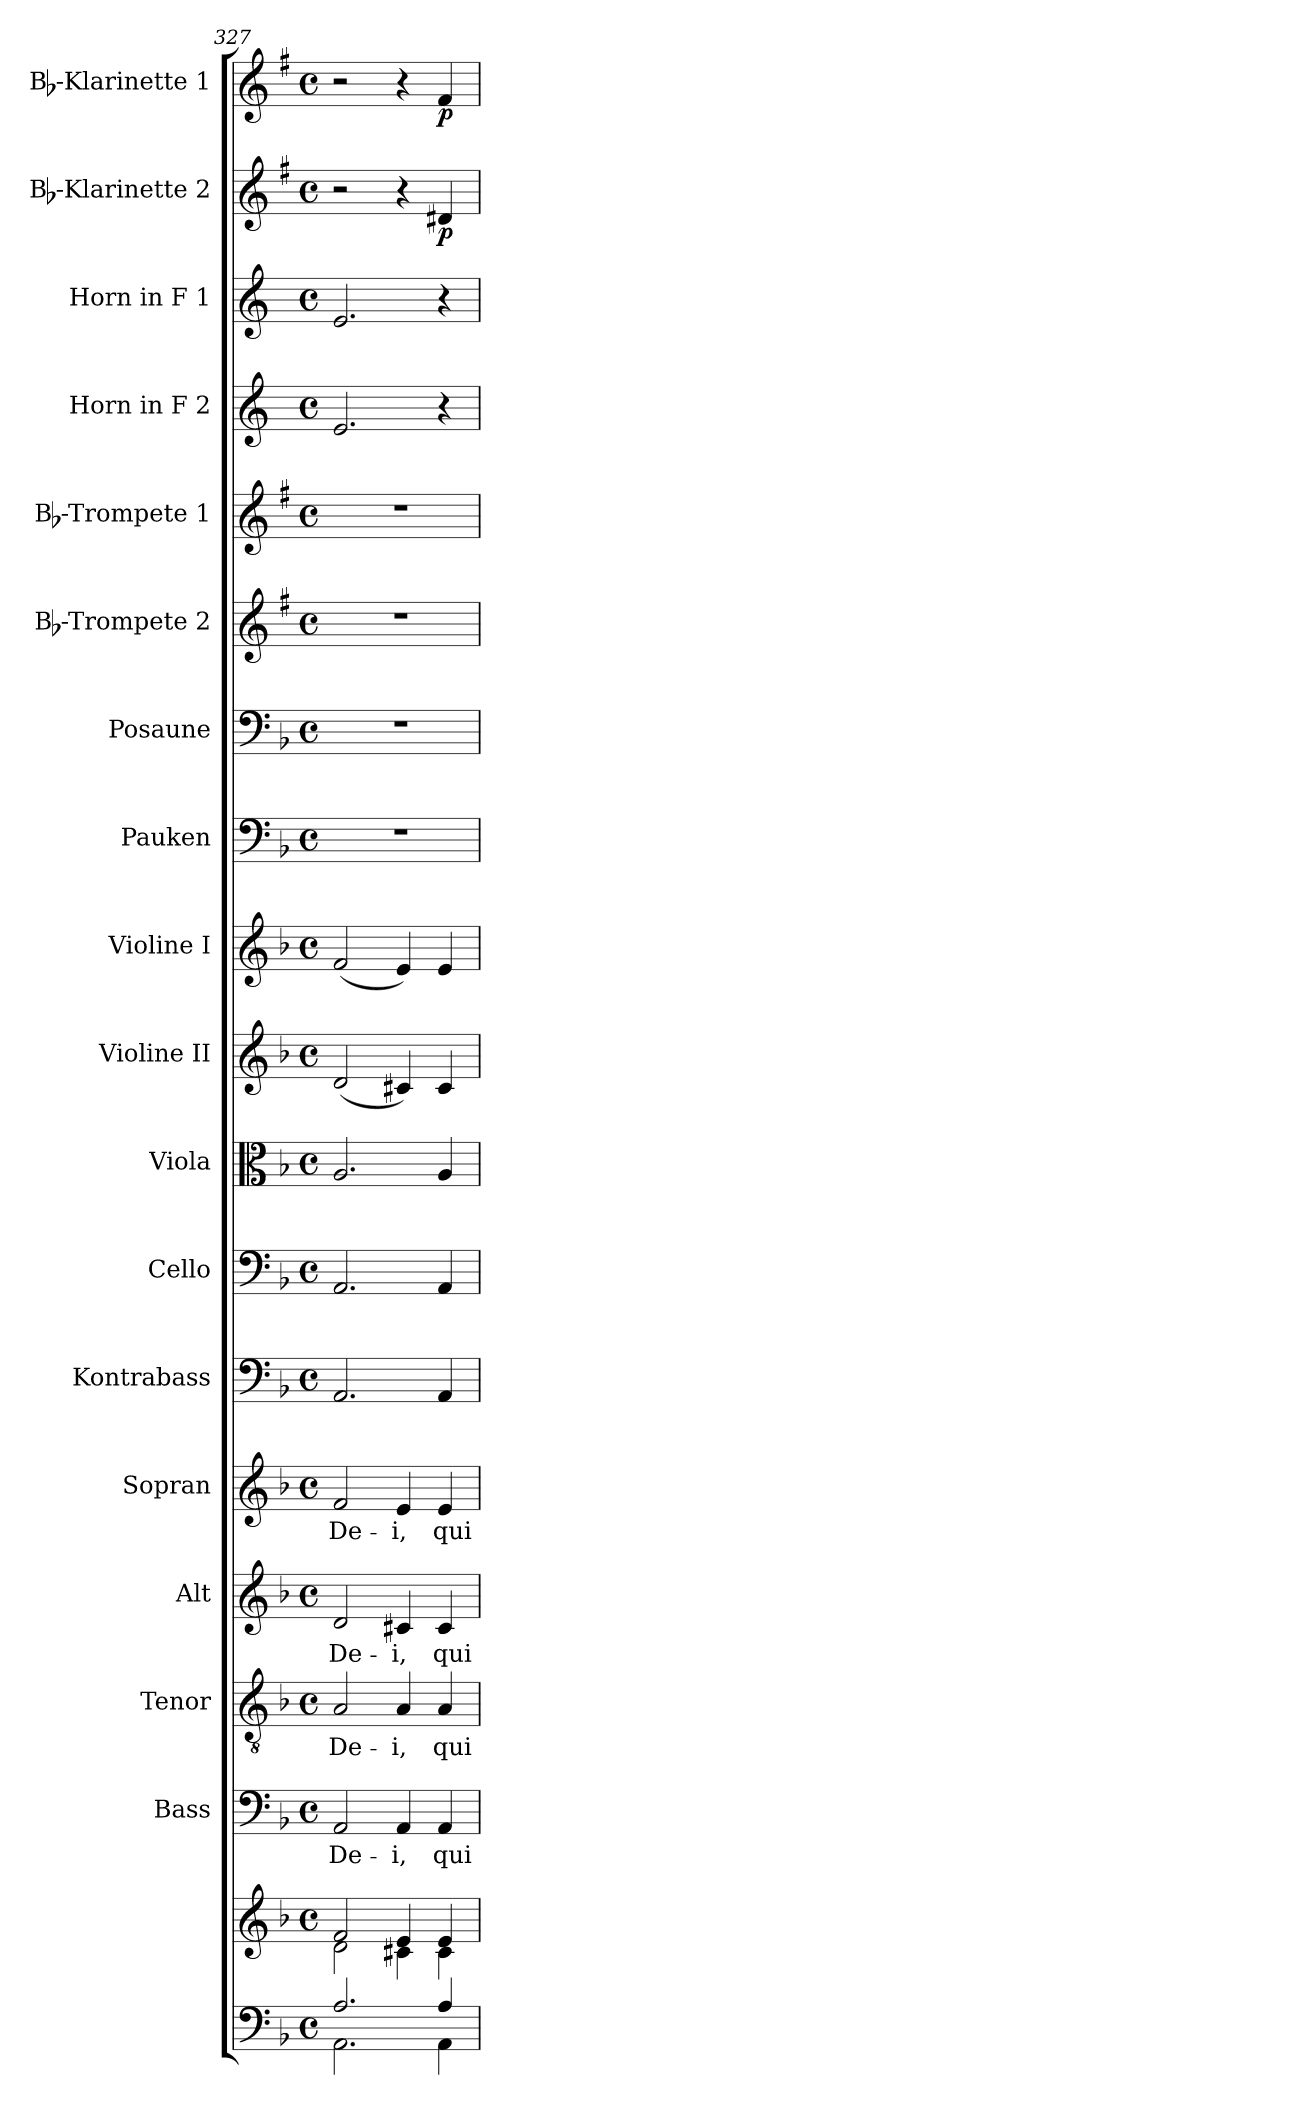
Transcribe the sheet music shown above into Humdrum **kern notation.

**kern	**kern	**kern	**text	**kern	**text	**kern	**text	**kern	**text	**kern	**kern	**kern	**kern	**kern	**kern	**kern	**kern	**kern	**kern	**kern	**kern	**dynam	**kern	**dynam
*part18	*part18	*part17	*part17	*part16	*part16	*part15	*part15	*part14	*part14	*part13	*part12	*part11	*part10	*part9	*part8	*part7	*part6	*part5	*part4	*part3	*part2	*part2	*part1	*part1
*staff19	*staff18	*staff17	*staff17	*staff16	*staff16	*staff15	*staff15	*staff14	*staff14	*staff13	*staff12	*staff11	*staff10	*staff9	*staff8	*staff7	*staff6	*staff5	*staff4	*staff3	*staff2	*staff2	*staff1	*staff1
*	*	*I"Bass	*	*I"Tenor	*	*I"Alt	*	*I"Sopran	*	*I"Kontrabass	*I"Cello	*I"Viola	*I"Violine II	*I"Violine I	*I"Pauken	*I"Posaune	*I"Bb-Trompete 2	*I"Bb-Trompete 1	*I"Horn in F 2	*I"Horn in F 1	*I"Bb-Klarinette 2	*	*I"Bb-Klarinette 1	*
*	*	*I'B.	*	*I'T.	*	*I'A.	*	*I'S.	*	*I'Kb.	*	*I'Vla.	*I'Vl. II	*I'Vl. I	*I'Pk.	*I'Pos.	*I'Bb Trp. 2	*I'Bb Trp. 1	*	*	*I'Bb Kl. 2	*	*I'Bb Kl. 1	*
*clefF4	*clefG2	*clefF4	*	*clefGv2	*	*clefG2	*	*clefG2	*	*clefF4	*clefF4	*clefC3	*clefG2	*clefG2	*clefF4	*clefF4	*clefG2	*clefG2	*clefG2	*clefG2	*clefG2	*	*clefG2	*
*	*	*	*	*	*	*	*	*	*	*ITrd7c12	*	*	*	*	*	*	*ITrd1c2	*ITrd1c2	*ITrd4c7	*ITrd4c7	*ITrd1c2	*	*ITrd1c2	*
*k[b-]	*k[b-]	*k[b-]	*	*k[b-]	*	*k[b-]	*	*k[b-]	*	*k[b-]	*k[b-]	*k[b-]	*k[b-]	*k[b-]	*k[b-]	*k[b-]	*k[b-]	*k[b-]	*k[b-]	*k[b-]	*k[b-]	*	*k[b-]	*
*F:	*F:	*F:	*	*F:	*	*F:	*	*F:	*	*F:	*F:	*F:	*F:	*F:	*F:	*F:	*F:	*F:	*F:	*F:	*F:	*	*F:	*
*M4/4	*M4/4	*M4/4	*	*M4/4	*	*M4/4	*	*M4/4	*	*M4/4	*M4/4	*M4/4	*M4/4	*M4/4	*M4/4	*M4/4	*M4/4	*M4/4	*M4/4	*M4/4	*M4/4	*	*M4/4	*
*met(c)	*met(c)	*met(c)	*	*met(c)	*	*met(c)	*	*met(c)	*	*met(c)	*met(c)	*met(c)	*met(c)	*met(c)	*met(c)	*met(c)	*met(c)	*met(c)	*met(c)	*met(c)	*met(c)	*	*met(c)	*
=327	=327	=327	=327	=327	=327	=327	=327	=327	=327	=327	=327	=327	=327	=327	=327	=327	=327	=327	=327	=327	=327	=327	=327	=327
*^	*^	*	*	*	*	*	*	*	*	*	*	*	*	*	*	*	*	*	*	*	*	*	*	*
!	!	!	!	!	!LO:LY:b	!	!LO:LY:b	!	!LO:LY:b	!	!LO:LY:b	!	!	!	!	!	!	!	!	!	!	!	!	!	!	!
2.A/	2.AA\	2f/	2d\	2AA/	De-	2A/	De-	2d/	De-	2f/	De-	2.AAA/	2.AA/	2.A/	(<2d/	(<2f/	1r	1r	1r	1r	2.A/	2.A/	2r	.	2r	.
!	!	!	!	!	!LO:LY:b	!	!LO:LY:b	!	!LO:LY:b	!	!LO:LY:b	!	!	!	!	!	!	!	!	!	!	!	!	!	!	!
.	.	4e/	4c#X\	4AA/	-i,	4A/	-i,	4c#X/	-i,	4e/	-i,	.	.	.	4c#X/)	4e/)	.	.	.	.	.	.	4r	.	4r	.
!	!	!	!	!	!LO:LY:b	!	!LO:LY:b	!	!LO:LY:b	!	!LO:LY:b	!	!	!	!	!	!	!	!	!	!	!	!	!LO:DY:b	!	!LO:DY:b
4A/	4AA\	4e/	4c#\	4AA/	qui	4A/	qui	4c#/	qui	4e/	qui	4AAA/	4AA/	4A/	4c#/	4e/	.	.	.	.	4r	4r	4c#X/	p	4e/	p
*v	*v	*	*	*	*	*	*	*	*	*	*	*	*	*	*	*	*	*	*	*	*	*	*	*	*	*
*	*v	*v	*	*	*	*	*	*	*	*	*	*	*	*	*	*	*	*	*	*	*	*	*	*	*
=	=	=	=	=	=	=	=	=	=	=	=	=	=	=	=	=	=	=	=	=	=	=	=	=
*-	*-	*-	*-	*-	*-	*-	*-	*-	*-	*-	*-	*-	*-	*-	*-	*-	*-	*-	*-	*-	*-	*-	*-	*-
